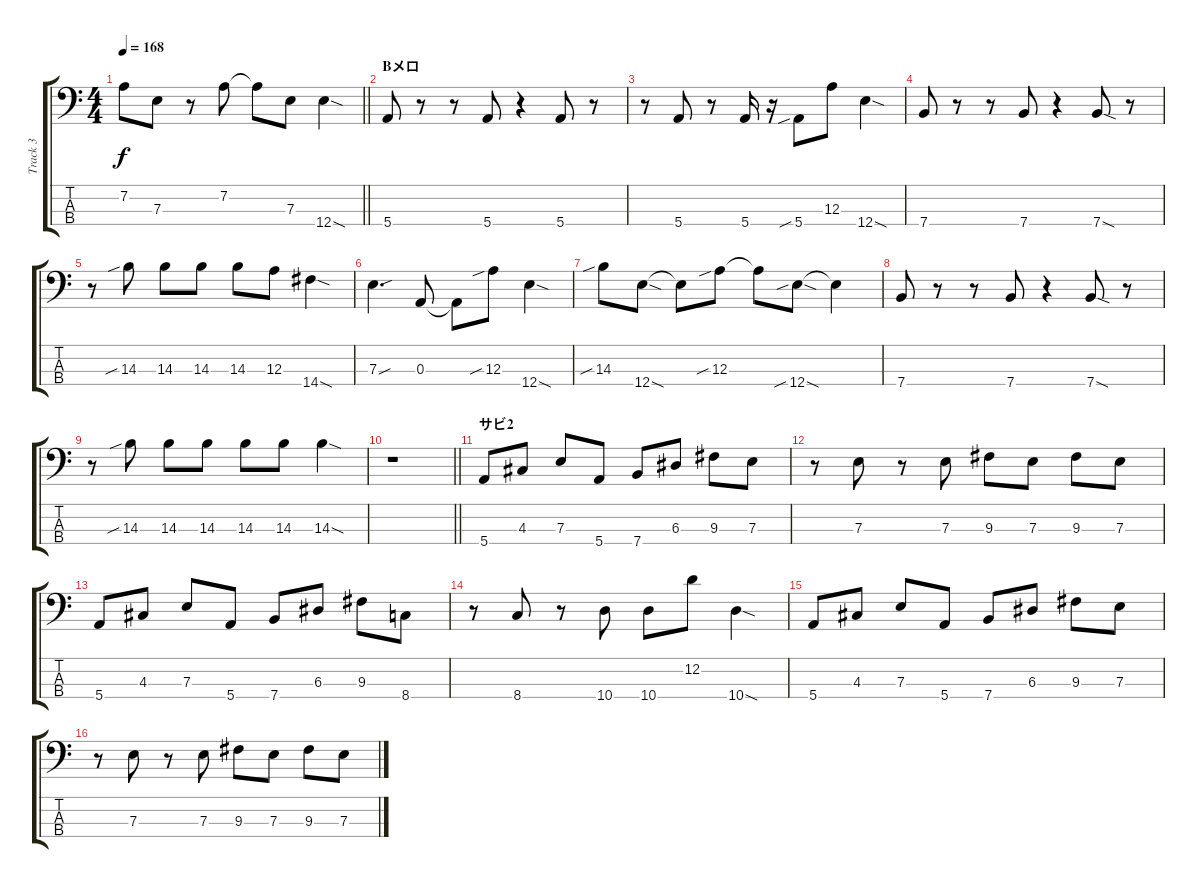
\track ("Track 3" "Track 3") {instrument electricbassfinger}
\staff {score tabs}
\tuning (G2 D2 A1 E1) {hide}
\ts (4 4)
\tempo 168
\clef f4
\barLineRight lightlight
\ks c
7.2.8{dy f} 7.3.8 r.8 7.2.8 7.2{t}.8 7.3.8 12.4{sod}.4 |
\section ("" "Bメロ")
5.4.8 r.8 r.8 5.4.8 r.4 5.4.8 r.8 |
r.8 5.4.8 r.8 5.4.16 r.16 5.4{sib}.8 12.3.8 12.4{sod}.4 |
7.4.8 r.8 r.8 7.4.8 r.4 7.4{sod}.8 r.8 |
r.8 14.3{sib}.8 14.3.8 14.3.8 14.3.8 12.3.8 14.4{sod}.4 |
7.3{sou}.4{d} 0.3.8 0.3{t}.8 12.3{sib}.8 12.4{sod}.4 |
14.3{sib}.8 12.4{sod}.8 12.4{t}.8 12.3{sib}.8 12.3{t}.8 12.4{sib sod}.8 12.4{t}.4 |
7.4.8 r.8 r.8 7.4.8 r.4 7.4{sod}.8 r.8 |
r.8 14.3{sib}.8 14.3.8 14.3.8 14.3.8 14.3.8 14.3{sod}.4 |
\barLineRight lightlight
r.1 |
\section ("" "サビ2")
5.4.8 4.3.8 7.3.8 5.4.8 7.4.8 6.3.8 9.3.8 7.3.8 |
r.8 7.3.8 r.8 7.3.8 9.3.8 7.3.8 9.3.8 7.3.8 |
5.4.8 4.3.8 7.3.8 5.4.8 7.4.8 6.3.8 9.3.8 8.4.8 |
r.8 8.4.8 r.8 10.4.8 10.4.8 12.2.8 10.4{sod}.4 |
5.4.8 4.3.8 7.3.8 5.4.8 7.4.8 6.3.8 9.3.8 7.3.8 |
r.8 7.3.8 r.8 7.3.8 9.3.8 7.3.8 9.3.8 7.3.8
